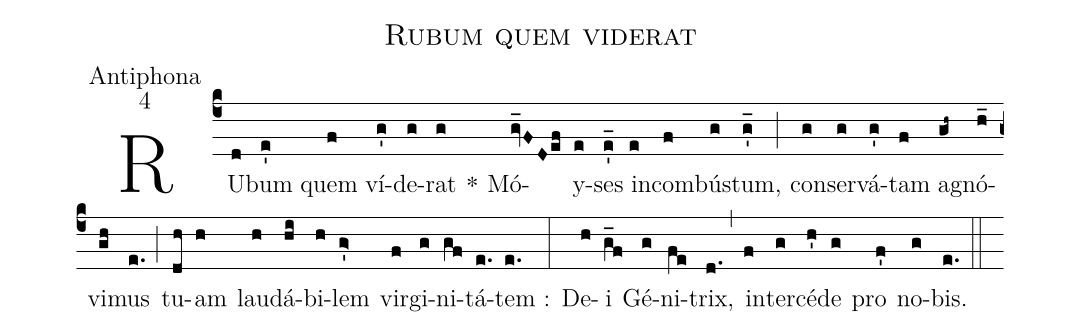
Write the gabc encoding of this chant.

name:Rubum quem viderat;
office-part:Antiphona;
mode:4;
%%
(c4) RU(d)bum(e') quem(f) ví(g')de(g)rat(g) *() Mó(gv_FD/ef)y(e)ses(e_') in(e)com(f)bú(g)stum,(g_') (;) con(g)ser(g)vá(g')tam(f) a(gh~)gnó(h_)vi(gh)mus(e.) (;) tu(dh)am(h) lau(h)dá(hi)bi(h)lem(g>') vir(f)gi(g)ni(gf)tá(e.)tem :(e.) (:) De(h)i(g_f) Gé(g)ni(fe)trix,(d.) (,) in(f)ter(g)cé(h')de(g) pro(f') no(g)bis.(e.) (::)
